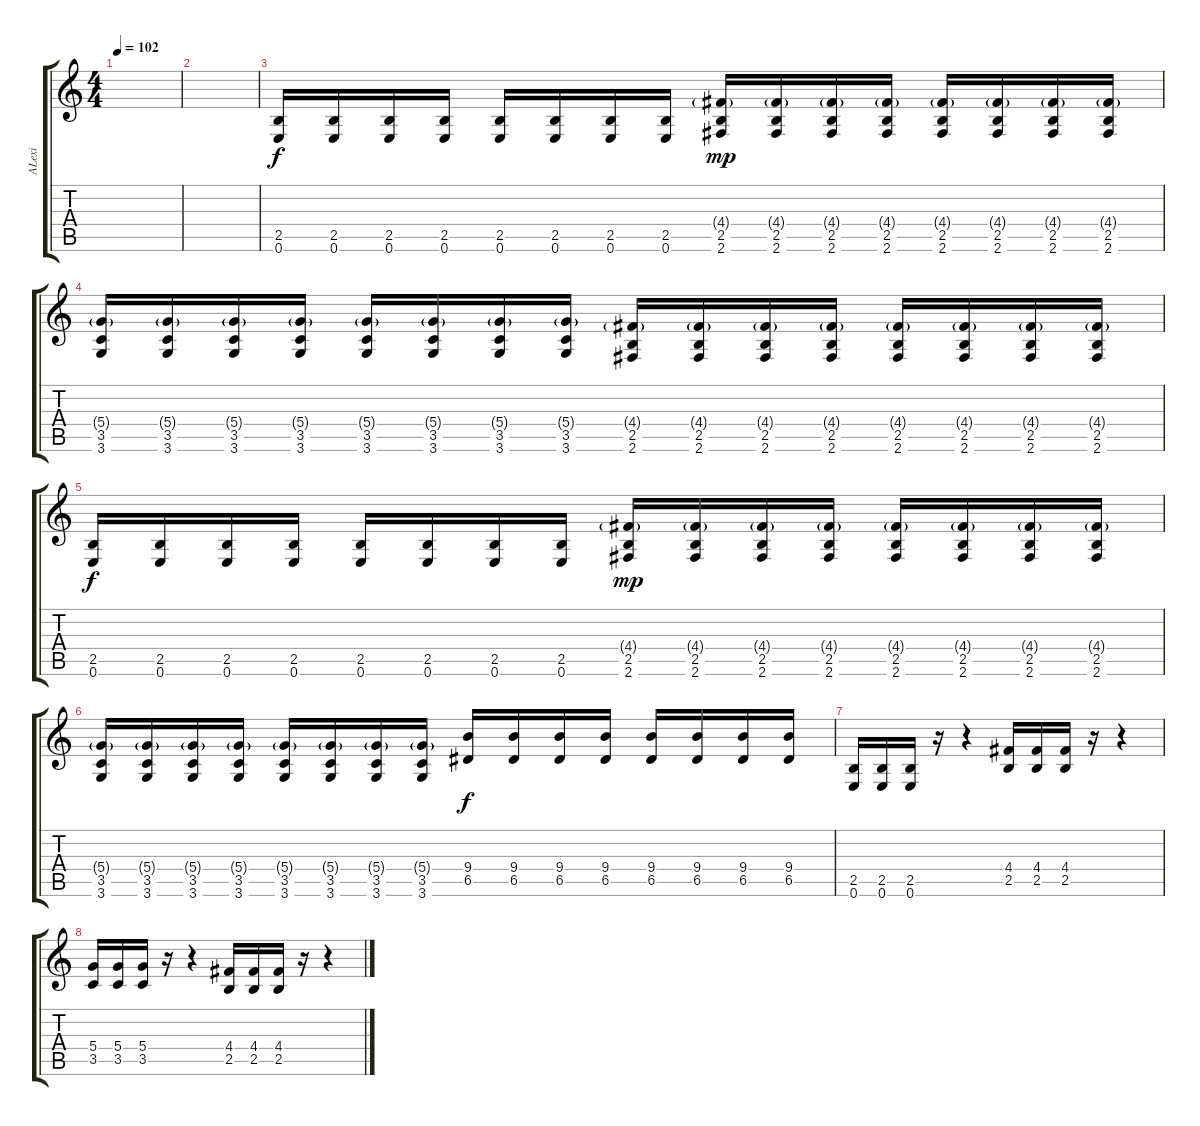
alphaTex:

\track ("ALexi" "ALexi") {instrument overdrivenguitar}
\staff {score tabs}
\tuning (E4 B3 G3 D3 A2 E2) {hide}
\ts (4 4)
\tempo 102
\clef g2
\ks c
|
|
(2.5 0.6).16 (2.5 0.6).16 (2.5 0.6).16 (2.5 0.6).16 (2.5 0.6).16 (2.5 0.6).16 (2.5 0.6).16 (2.5 0.6).16 (4.4{g} 2.5 2.6).16{dy mp} (4.4{g} 2.5 2.6).16 (4.4{g} 2.5 2.6).16 (4.4{g} 2.5 2.6).16 (4.4{g} 2.5 2.6).16 (4.4{g} 2.5 2.6).16 (4.4{g} 2.5 2.6).16 (4.4{g} 2.5 2.6).16 |
(5.4{g} 3.5 3.6).16 (5.4{g} 3.5 3.6).16 (5.4{g} 3.5 3.6).16 (5.4{g} 3.5 3.6).16 (5.4{g} 3.5 3.6).16 (5.4{g} 3.5 3.6).16 (5.4{g} 3.5 3.6).16 (5.4{g} 3.5 3.6).16 (4.4{g} 2.5 2.6).16 (4.4{g} 2.5 2.6).16 (4.4{g} 2.5 2.6).16 (4.4{g} 2.5 2.6).16 (4.4{g} 2.5 2.6).16 (4.4{g} 2.5 2.6).16 (4.4{g} 2.5 2.6).16 (4.4{g} 2.5 2.6).16 |
(2.5 0.6).16{dy f} (2.5 0.6).16 (2.5 0.6).16 (2.5 0.6).16 (2.5 0.6).16 (2.5 0.6).16 (2.5 0.6).16 (2.5 0.6).16 (4.4{g} 2.5 2.6).16{dy mp} (4.4{g} 2.5 2.6).16 (4.4{g} 2.5 2.6).16 (4.4{g} 2.5 2.6).16 (4.4{g} 2.5 2.6).16 (4.4{g} 2.5 2.6).16 (4.4{g} 2.5 2.6).16 (4.4{g} 2.5 2.6).16 |
(5.4{g} 3.5 3.6).16 (5.4{g} 3.5 3.6).16 (5.4{g} 3.5 3.6).16 (5.4{g} 3.5 3.6).16 (5.4{g} 3.5 3.6).16 (5.4{g} 3.5 3.6).16 (5.4{g} 3.5 3.6).16 (5.4{g} 3.5 3.6).16 (9.4 6.5).16{dy f} (9.4 6.5).16 (9.4 6.5).16 (9.4 6.5).16 (9.4 6.5).16 (9.4 6.5).16 (9.4 6.5).16 (9.4 6.5).16 |
(2.5 0.6).16 (2.5 0.6).16 (2.5 0.6).16 r.16 r.4 (4.4 2.5).16 (4.4 2.5).16 (4.4 2.5).16 r.16 r.4 |
(5.4 3.5).16 (5.4 3.5).16 (5.4 3.5).16 r.16 r.4 (4.4 2.5).16 (4.4 2.5).16 (4.4 2.5).16 r.16 r.4
